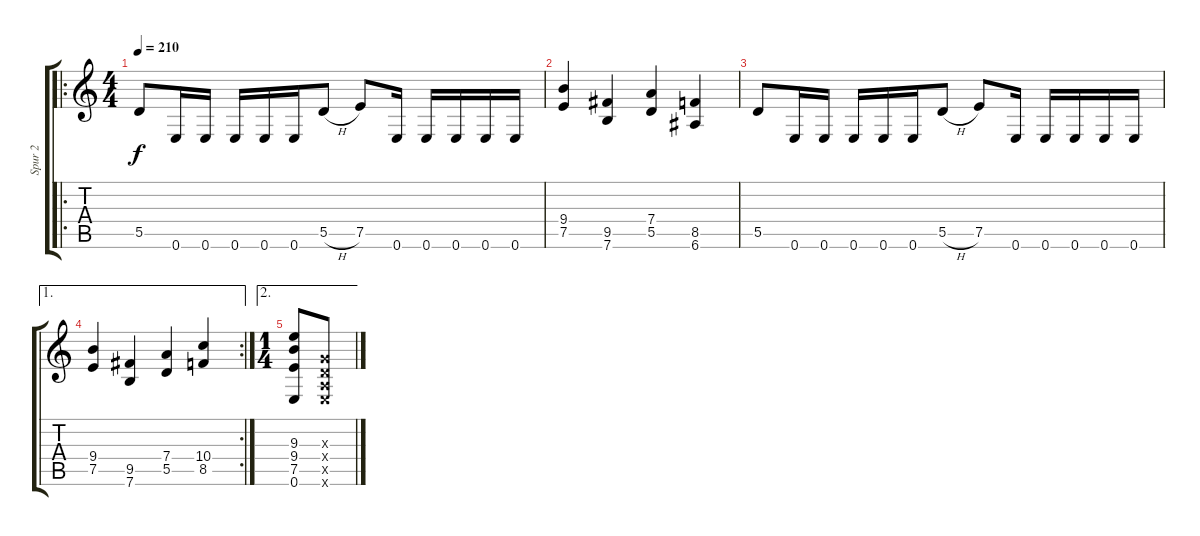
\track ("Spur 2" "Spur 2") {instrument distortionguitar}
\staff {score tabs}
\tuning (E4 B3 G3 D3 A2 E2) {hide}
\ro
\ts (4 4)
\tempo 210
\clef g2
\ks c
5.5.8{dy f} 0.6.16 0.6.16 0.6.16 0.6.16 0.6.16 5.5{h}.8 7.5.8 0.6.16 0.6.16 0.6.16 0.6.16 0.6.16 |
(9.4 7.5).4 (9.5 7.6).4 (7.4 5.5).4 (8.5 6.6).4 |
5.5.8 0.6.16 0.6.16 0.6.16 0.6.16 0.6.16 5.5{h}.8 7.5.8 0.6.16 0.6.16 0.6.16 0.6.16 0.6.16 |
\ae 1
\rc 2
(9.4 7.5).4 (9.5 7.6).4 (7.4 5.5).4 (10.4 8.5).4 |
\ae 2
\ts (1 4)
(9.3 9.4 7.5 0.6).8 (0.3{x} 0.4{x} 0.5{x} 0.6{x}).8
